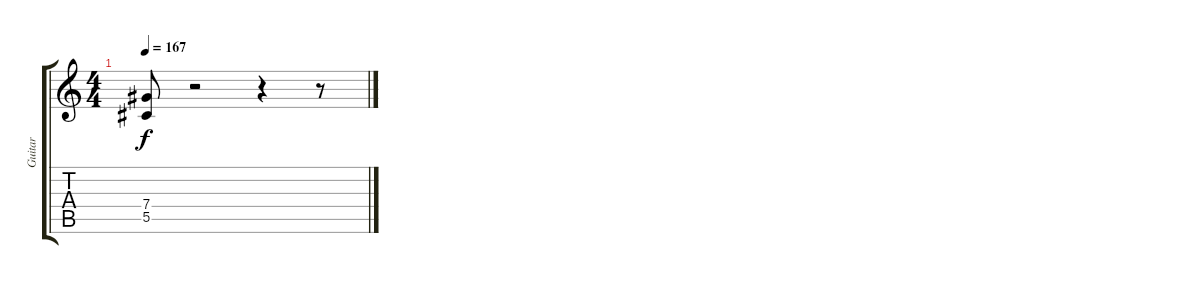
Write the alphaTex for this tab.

\track ("Guitar" "Guitar") {instrument distortionguitar}
\staff {score tabs}
\tuning (Eb4 Bb3 Gb3 Db3 Ab2 Db2) {hide}
\ts (4 4)
\tempo 167
\clef g2
\ks c
(7.4 5.5).8{dy f} r.2 r.4 r.8
